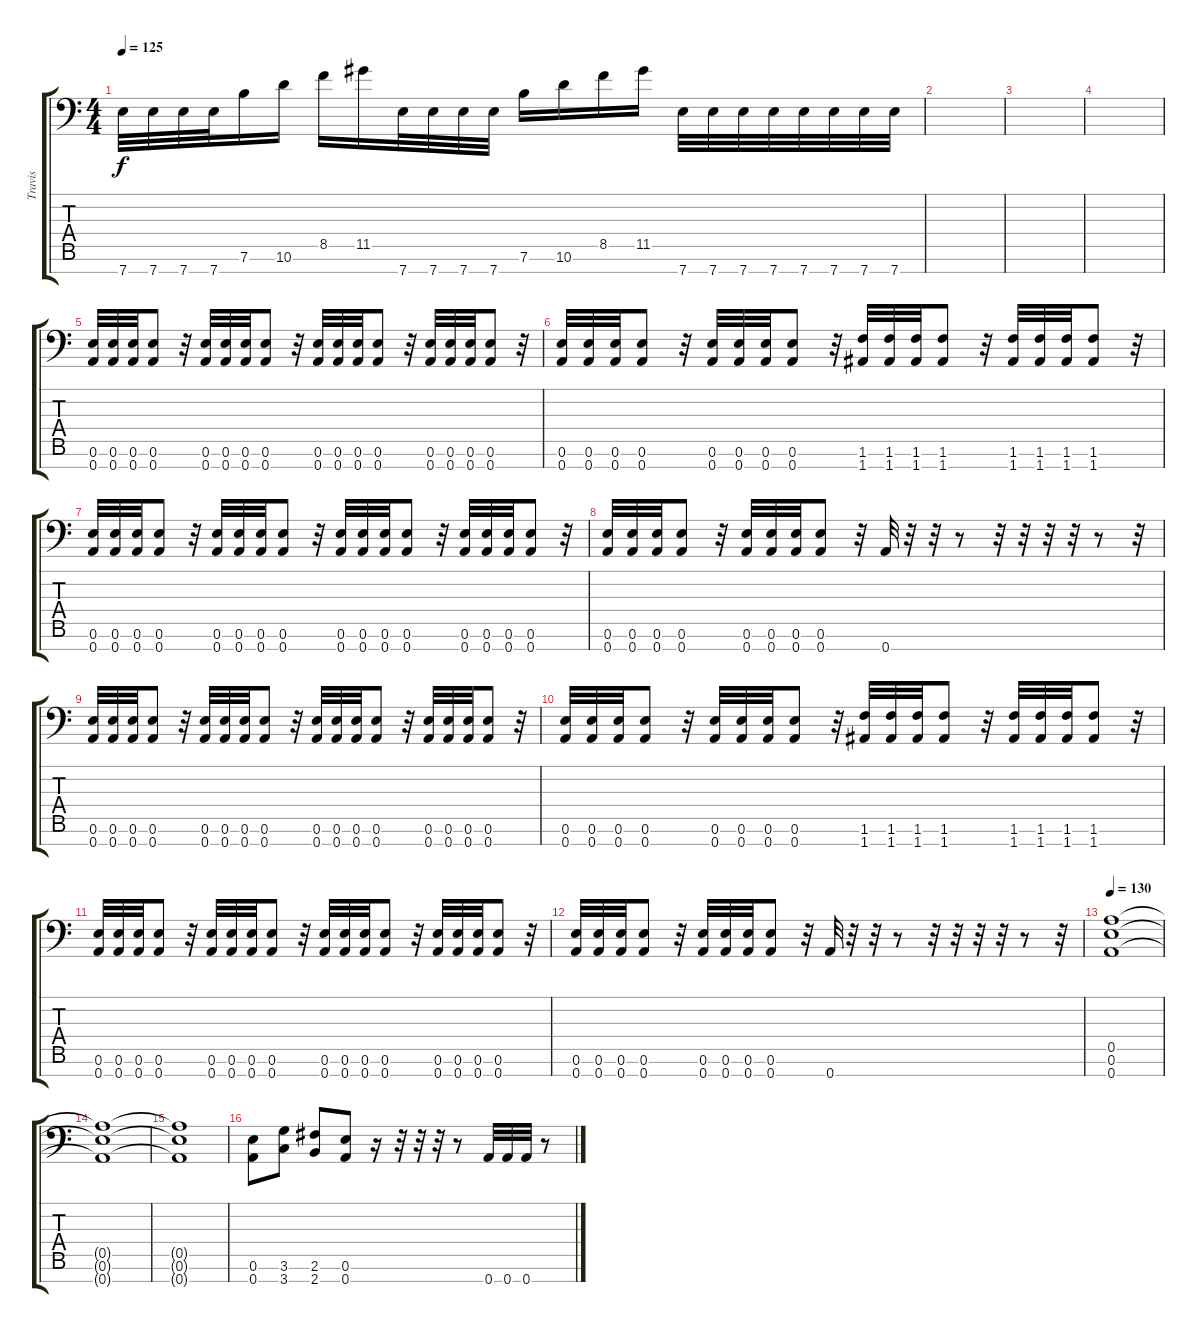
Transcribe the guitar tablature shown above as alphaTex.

\track ("Travis" "Travis") {instrument distortionguitar}
\staff {score tabs}
\tuning (E4 B3 G3 D3 A2 E2 A1) {hide}
\ts (4 4)
\tempo 125
\clef f4
\ks c
7.7.32{dy f} 7.7.32 7.7.32 7.7.32 7.6.16 10.6.16 8.5.16 11.5.16 7.7.32 7.7.32 7.7.32 7.7.32 7.6.16 10.6.16 8.5.16 11.5.16 7.7.32 7.7.32 7.7.32 7.7.32 7.7.32 7.7.32 7.7.32 7.7.32 |
|
|
|
(0.6 0.7).32 (0.6 0.7).32 (0.6 0.7).32 (0.6 0.7).8 r.32 (0.6 0.7).32 (0.6 0.7).32 (0.6 0.7).32 (0.6 0.7).8 r.32 (0.6 0.7).32 (0.6 0.7).32 (0.6 0.7).32 (0.6 0.7).8 r.32 (0.6 0.7).32 (0.6 0.7).32 (0.6 0.7).32 (0.6 0.7).8 r.32 |
(0.6 0.7).32 (0.6 0.7).32 (0.6 0.7).32 (0.6 0.7).8 r.32 (0.6 0.7).32 (0.6 0.7).32 (0.6 0.7).32 (0.6 0.7).8 r.32 (1.6 1.7).32 (1.6 1.7).32 (1.6 1.7).32 (1.6 1.7).8 r.32 (1.6 1.7).32 (1.6 1.7).32 (1.6 1.7).32 (1.6 1.7).8 r.32 |
(0.6 0.7).32 (0.6 0.7).32 (0.6 0.7).32 (0.6 0.7).8 r.32 (0.6 0.7).32 (0.6 0.7).32 (0.6 0.7).32 (0.6 0.7).8 r.32 (0.6 0.7).32 (0.6 0.7).32 (0.6 0.7).32 (0.6 0.7).8 r.32 (0.6 0.7).32 (0.6 0.7).32 (0.6 0.7).32 (0.6 0.7).8 r.32 |
(0.6 0.7).32 (0.6 0.7).32 (0.6 0.7).32 (0.6 0.7).8 r.32 (0.6 0.7).32 (0.6 0.7).32 (0.6 0.7).32 (0.6 0.7).8 r.32 0.7.32 r.32 r.32 r.8 r.32 r.32 r.32 r.32 r.8 r.32 |
(0.6 0.7).32 (0.6 0.7).32 (0.6 0.7).32 (0.6 0.7).8 r.32 (0.6 0.7).32 (0.6 0.7).32 (0.6 0.7).32 (0.6 0.7).8 r.32 (0.6 0.7).32 (0.6 0.7).32 (0.6 0.7).32 (0.6 0.7).8 r.32 (0.6 0.7).32 (0.6 0.7).32 (0.6 0.7).32 (0.6 0.7).8 r.32 |
(0.6 0.7).32 (0.6 0.7).32 (0.6 0.7).32 (0.6 0.7).8 r.32 (0.6 0.7).32 (0.6 0.7).32 (0.6 0.7).32 (0.6 0.7).8 r.32 (1.6 1.7).32 (1.6 1.7).32 (1.6 1.7).32 (1.6 1.7).8 r.32 (1.6 1.7).32 (1.6 1.7).32 (1.6 1.7).32 (1.6 1.7).8 r.32 |
(0.6 0.7).32 (0.6 0.7).32 (0.6 0.7).32 (0.6 0.7).8 r.32 (0.6 0.7).32 (0.6 0.7).32 (0.6 0.7).32 (0.6 0.7).8 r.32 (0.6 0.7).32 (0.6 0.7).32 (0.6 0.7).32 (0.6 0.7).8 r.32 (0.6 0.7).32 (0.6 0.7).32 (0.6 0.7).32 (0.6 0.7).8 r.32 |
(0.6 0.7).32 (0.6 0.7).32 (0.6 0.7).32 (0.6 0.7).8 r.32 (0.6 0.7).32 (0.6 0.7).32 (0.6 0.7).32 (0.6 0.7).8 r.32 0.7.32 r.32 r.32 r.8 r.32 r.32 r.32 r.32 r.8 r.32 |
\tempo 130
(0.5 0.6 0.7).1 |
(0.5{t} 0.6{t} 0.7{t}).1 |
(0.5{t} 0.6{t} 0.7{t}).1 |
(0.6 0.7).8 (3.6 3.7).8 (2.6 2.7).8 (0.6 0.7).8 r.16 r.32 r.32 r.32 r.8 0.7.32 0.7.32 0.7.32 r.8
